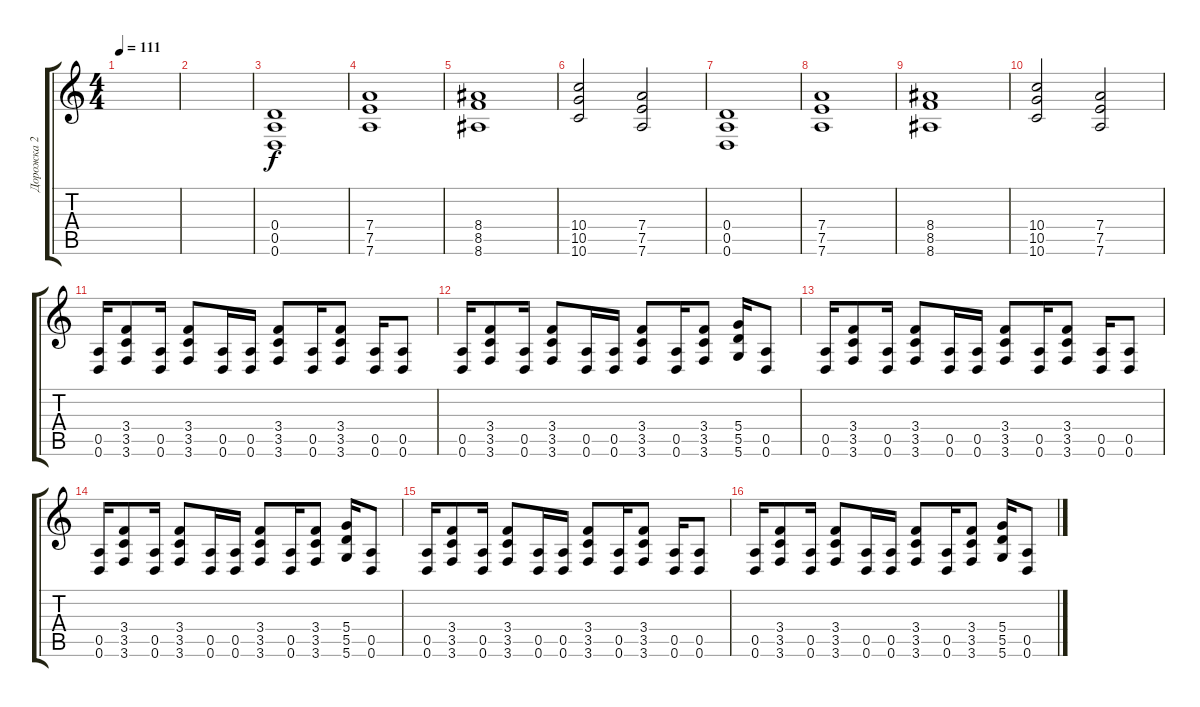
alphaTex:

\track ("Дорожка 2" "Дорожка 2") {instrument overdrivenguitar}
\staff {score tabs}
\tuning (E4 B3 G3 D3 A2 D2) {hide}
\ts (4 4)
\tempo 111
\clef g2
\ks c
|
|
(0.4 0.5 0.6).1 |
(7.4 7.5 7.6).1 |
(8.4 8.5 8.6).1 |
(10.4 10.5 10.6).2 (7.4 7.5 7.6).2 |
(0.4 0.5 0.6).1 |
(7.4 7.5 7.6).1 |
(8.4 8.5 8.6).1 |
(10.4 10.5 10.6).2 (7.4 7.5 7.6).2 |
(0.5 0.6).16 (3.4 3.5 3.6).8 (0.5 0.6).16 (3.4 3.5 3.6).8 (0.5 0.6).16 (0.5 0.6).16 (3.4 3.5 3.6).8 (0.5 0.6).16 (3.4 3.5 3.6).8 (0.5 0.6).16 (0.5 0.6).8 |
(0.5 0.6).16 (3.4 3.5 3.6).8 (0.5 0.6).16 (3.4 3.5 3.6).8 (0.5 0.6).16 (0.5 0.6).16 (3.4 3.5 3.6).8 (0.5 0.6).16 (3.4 3.5 3.6).8 (5.4 5.5 5.6).16 (0.5 0.6).8 |
(0.5 0.6).16 (3.4 3.5 3.6).8 (0.5 0.6).16 (3.4 3.5 3.6).8 (0.5 0.6).16 (0.5 0.6).16 (3.4 3.5 3.6).8 (0.5 0.6).16 (3.4 3.5 3.6).8 (0.5 0.6).16 (0.5 0.6).8 |
(0.5 0.6).16 (3.4 3.5 3.6).8 (0.5 0.6).16 (3.4 3.5 3.6).8 (0.5 0.6).16 (0.5 0.6).16 (3.4 3.5 3.6).8 (0.5 0.6).16 (3.4 3.5 3.6).8 (5.4 5.5 5.6).16 (0.5 0.6).8 |
(0.5 0.6).16 (3.4 3.5 3.6).8 (0.5 0.6).16 (3.4 3.5 3.6).8 (0.5 0.6).16 (0.5 0.6).16 (3.4 3.5 3.6).8 (0.5 0.6).16 (3.4 3.5 3.6).8 (0.5 0.6).16 (0.5 0.6).8 |
(0.5 0.6).16 (3.4 3.5 3.6).8 (0.5 0.6).16 (3.4 3.5 3.6).8 (0.5 0.6).16 (0.5 0.6).16 (3.4 3.5 3.6).8 (0.5 0.6).16 (3.4 3.5 3.6).8 (5.4 5.5 5.6).16 (0.5 0.6).8
